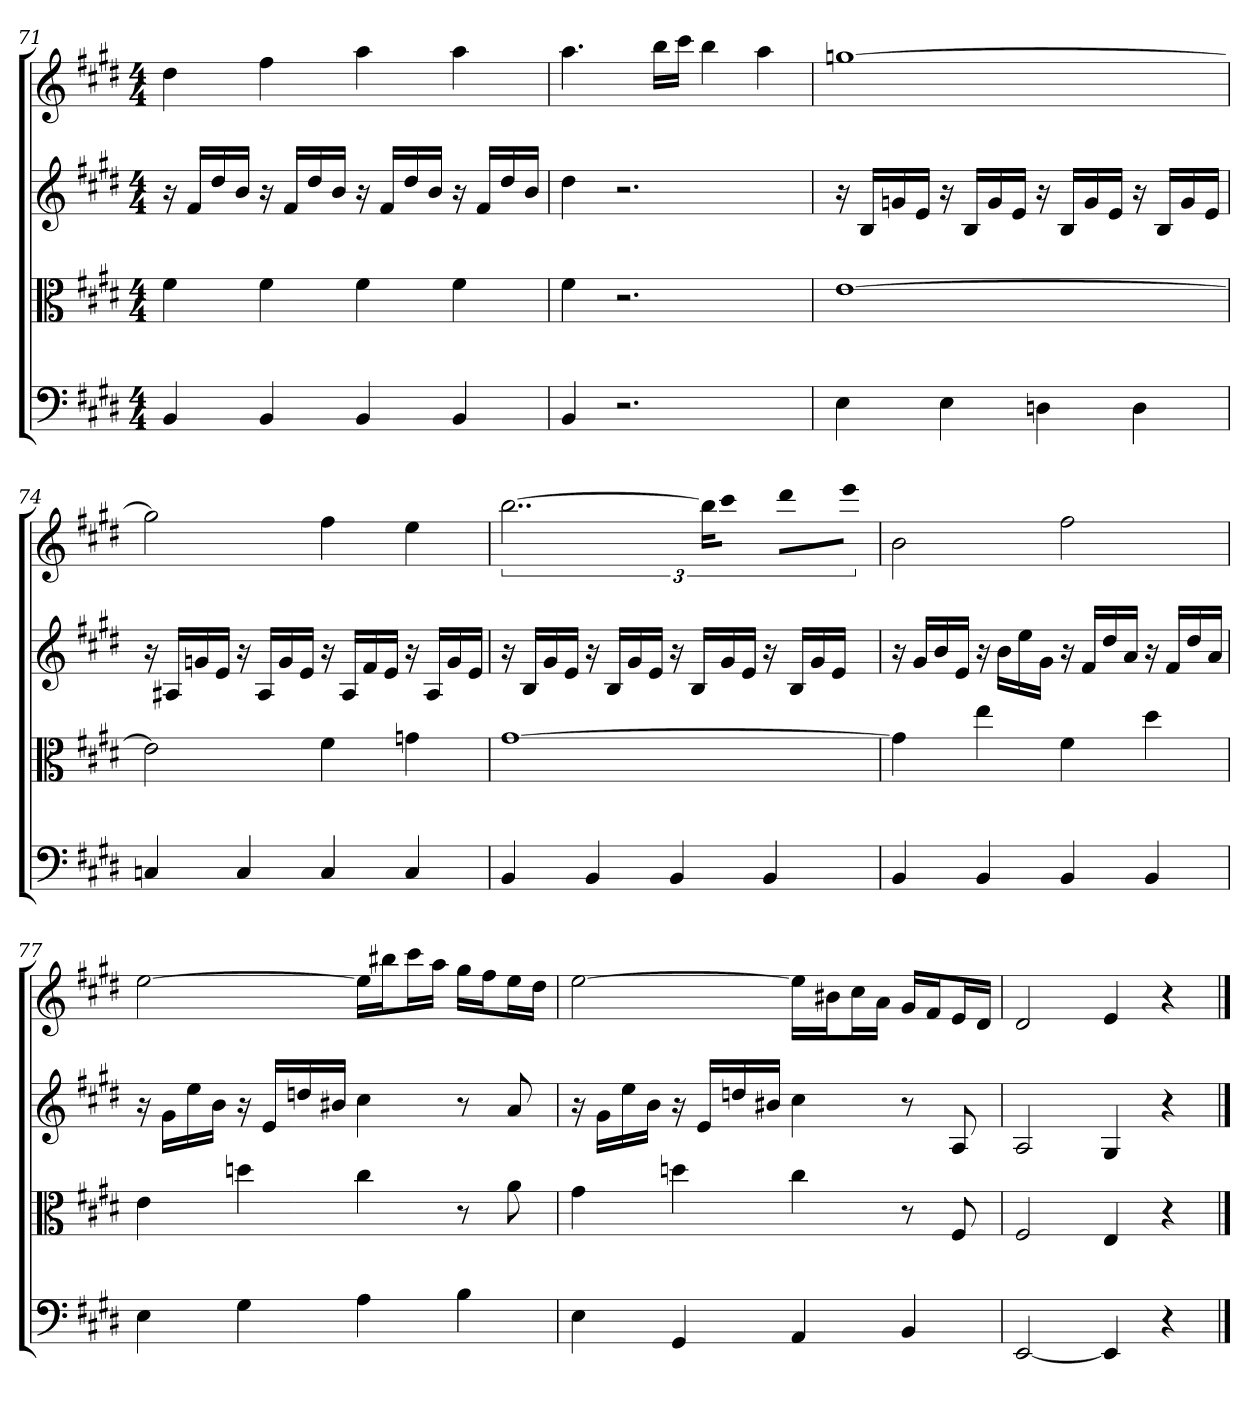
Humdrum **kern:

**kern	**kern	**kern	**kern
*part4	*part3	*part2	*part1
*staff4	*staff3	*staff2	*staff1
*clefF4	*clefC3	*	*
*k[f#c#g#d#]	*k[f#c#g#d#]	*k[f#c#g#d#]	*k[f#c#g#d#]
*E:	*E:	*E:	*E:
*M4/4	*M4/4	*M4/4	*M4/4
=71	=71	=71	=71
4BB	4f#	16r	4dd#
.	.	16f#LL	.
.	.	16dd#	.
.	.	16bJJ	.
4BB	4f#	16r	4ff#
.	.	16f#LL	.
.	.	16dd#	.
.	.	16bJJ	.
4BB	4f#	16r	4aa
.	.	16f#LL	.
.	.	16dd#	.
.	.	16bJJ	.
4BB	4f#	16r	4aa
.	.	16f#LL	.
.	.	16dd#	.
.	.	16bJJ	.
=72	=72	=72	=72
4BB	4f#	4dd#	4.aa
2.r	2.r	2.r	.
.	.	.	16bbLL
.	.	.	16ccc#JJ
.	.	.	4bb
.	.	.	4aa
=73	=73	=73	=73
4E	[1e	16r	[1ggn
.	.	16BLL	.
.	.	16gn	.
.	.	16eJJ	.
4E	.	16r	.
.	.	16BLL	.
.	.	16g	.
.	.	16eJJ	.
4Dn	.	16r	.
.	.	16BLL	.
.	.	16g	.
.	.	16eJJ	.
4D	.	16r	.
.	.	16BLL	.
.	.	16g	.
.	.	16eJJ	.
=74	=74	=74	=74
4Cn	2e]	16r	2gg]
.	.	16A#XLL	.
.	.	16gn	.
.	.	16eJJ	.
4C	.	16r	.
.	.	16A#LL	.
.	.	16g	.
.	.	16eJJ	.
4C	4f#	16r	4ff#
.	.	16A#LL	.
.	.	16f#	.
.	.	16eJJ	.
4C	4gn	16r	4ee
.	.	16A#LL	.
.	.	16g	.
.	.	16eJJ	.
=75	=75	=75	=75
4BB	[1g#	16r	[3..bb
.	.	16BLL	.
.	.	16g#	.
.	.	16eJJ	.
4BB	.	16r	.
.	.	16BLL	.
.	.	16g#	.
.	.	16eJJ	.
4BB	.	16r	.
.	.	16BLL	.
.	.	.	24bbKL]
.	.	16g#	8ccc#J
.	.	16eJJ	.
4BB	.	16r	8ddd#L
.	.	16BLL	.
.	.	16g#	8eeeJ
.	.	16eJJ	.
=76	=76	=76	=76
4BB	4g#]	16r	2b
.	.	16g#LL	.
.	.	16b	.
.	.	16eJJ	.
4BB	4ee	16r	.
.	.	16bLL	.
.	.	16ee	.
.	.	16g#JJ	.
4BB	4f#	16r	2ff#
.	.	16f#LL	.
.	.	16dd#	.
.	.	16aJJ	.
4BB	4dd#	16r	.
.	.	16f#LL	.
.	.	16dd#	.
.	.	16aJJ	.
=77	=77	=77	=77
4E	4e	16r	[2ee
.	.	16g#LL	.
.	.	16ee	.
.	.	16bJJ	.
4G#	4ddn	16r	.
.	.	16eLL	.
.	.	16ddn	.
.	.	16b#XJJ	.
4A	4cc#	4cc#	16eeLL]
.	.	.	16bb#XJ
.	.	.	16ccc#L
.	.	.	16aaJJ
4B	8r	8r	16gg#LL
.	.	.	16ff#J
.	8a	8a	16eeL
.	.	.	16dd#JJ
=78	=78	=78	=78
4E	4g#	16r	[2ee
.	.	16g#LL	.
.	.	16ee	.
.	.	16bJJ	.
4GG#	4ddn	16r	.
.	.	16eLL	.
.	.	16ddn	.
.	.	16b#XJJ	.
4AA	4cc#	4cc#	16eeLL]
.	.	.	16b#XJ
.	.	.	16cc#L
.	.	.	16aJJ
4BB	8r	8r	16g#LL
.	.	.	16f#J
.	8F#	8A	16eL
.	.	.	16d#JJ
=79	=79	=79	=79
[2EE	2F#	2A	2d#
4EE]	4E	4G#	4e
4r	4r	4r	4r
==	==	==	==
*-	*-	*-	*-
